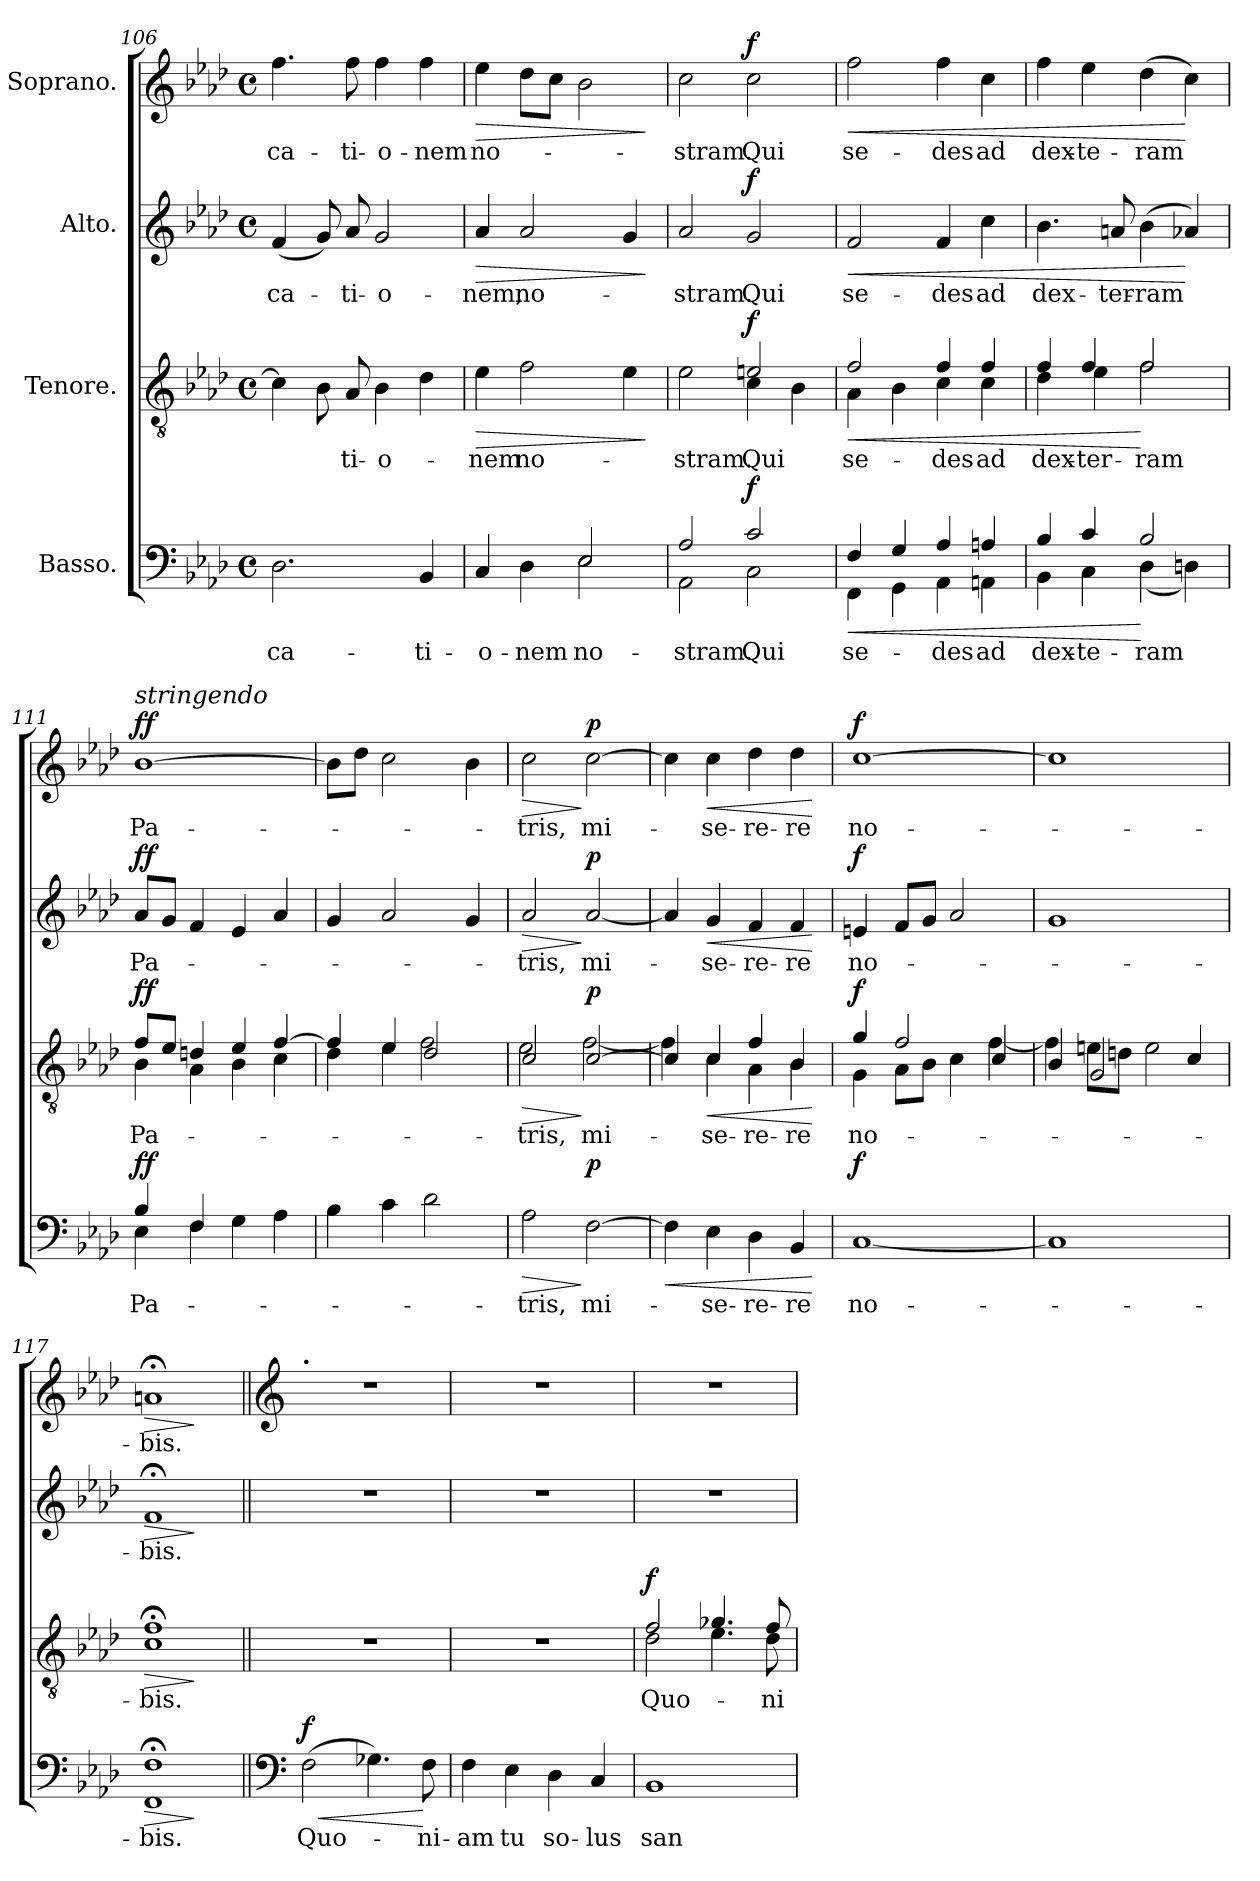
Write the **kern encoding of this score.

**kern	**text	**dynam	**kern	**text	**dynam	**kern	**text	**dynam	**kern	**text	**dynam
*part4	*part4	*part4	*part3	*part3	*part3	*part2	*part2	*part2	*part1	*part1	*part1
*staff4	*staff4	*staff4	*staff3	*staff3	*staff3	*staff2	*staff2	*staff2	*staff1	*staff1	*staff1
*I"Basso.	*	*	*I"Tenore.	*	*	*I"Alto.	*	*	*I"Soprano.	*	*
*clefF4	*	*	*clefGv2	*	*	*clefG2	*	*	*clefG2	*	*
*k[b-e-a-d-]	*	*	*k[b-e-a-d-]	*	*	*k[b-e-a-d-]	*	*	*k[b-e-a-d-]	*	*
*M4/4	*	*	*M4/4	*	*	*M4/4	*	*	*M4/4	*	*
*met(c)	*	*	*met(c)	*	*	*met(c)	*	*	*met(c)	*	*
=106	=106	=106	=106	=106	=106	=106	=106	=106	=106	=106	=106
!	!LO:LY:b	!	!	!	!	!	!LO:LY:b	!	!	!LO:LY:b	!
2.D-\	ca-	.	4c\]	.	.	(4f/	-ca-	.	4.ff\	-ca-	.
.	.	.	8B-\	.	.	8g/)	.	.	.	.	.
!	!	!	!	!LO:LY:b	!	!	!LO:LY:b	!	!	!LO:LY:b	!
.	.	.	8A-/	-ti-	.	8a-/	-ti-	.	8ff\	-ti-	.
!	!	!	!	!LO:LY:b	!	!	!LO:LY:b	!	!	!LO:LY:b	!
.	.	.	4B-\	-o-	.	2g/	-o-	.	4ff\	-o-	.
!	!LO:LY:b	!	!	!	!	!	!	!	!	!LO:LY:b	!
4BB-/	-ti-	.	4d-\	.	.	.	.	.	4ff\	-nem	.
=107	=107	=107	=107	=107	=107	=107	=107	=107	=107	=107	=107
!	!LO:LY:b	!	!	!LO:LY:b	!LO:HP:b	!	!LO:LY:b	!LO:HP:b	!	!LO:LY:b	!LO:HP:b
*^	*	*	*	*	*	*	*	*	*	*	*
4C/	2ryy	-o-	.	4e-\	-nem	>	4a-/	-nem,	>	4ee-\	no-	>
!	!	!LO:LY:b	!	!	!LO:LY:b	!	!	!LO:LY:b	!	!	!	!
4D-\	.	-nem	.	2f\	no-	.	2a-/	no-	.	8dd-\L	.	.
.	.	.	.	.	.	.	.	.	.	8cc\J	.	.
!	!	!LO:LY:b	!	!	!	!	!	!	!	!	!	!
2E-/	2E-\	no-	.	.	.	.	.	.	.	2b-\	.	.
.	.	.	.	4e-\	.	.	4g/	.	.	.	.	.
*v	*v	*	*	*	*	*	*	*	*	*	*	*
.	.	.	.	.	]	.	.	]	.	.	]
=108	=108	=108	=108	=108	=108	=108	=108	=108	=108	=108	=108
!	!LO:LY:b	!	!	!LO:LY:b	!	!	!LO:LY:b	!	!	!LO:LY:b	!
*^	*	*	*^	*	*	*	*	*	*	*	*
2A-/	2AA-\	-stram.	.	2e-\	2ryy	-stram.	.	2a-/	-stram.	.	2cc\	-stram.	.
!	!	!LO:LY:b	!LO:DY:a	!	!	!LO:LY:b	!LO:DY:a	!	!LO:LY:b	!LO:DY:a	!	!LO:LY:b	!LO:DY:a
2c/	2C\	Qui	f	2en/	4c\	Qui	f	2g/	Qui	f	2cc\	Qui	f
.	.	.	.	.	4B-\	.	.	.	.	.	.	.	.
=109	=109	=109	=109	=109	=109	=109	=109	=109	=109	=109	=109	=109	=109
!	!	!LO:LY:b	!LO:HP:b	!	!	!LO:LY:b	!LO:HP:b	!	!LO:LY:b	!LO:HP:b	!	!LO:LY:b	!LO:HP:b
4F/	4FF\	se-	<	2f/	4A-\	se-	<	2f/	se-	<	2ff\	se-	<
4G/	4GG\	.	.	.	4B-\	.	.	.	.	.	.	.	.
!	!	!LO:LY:b	!	!	!	!LO:LY:b	!	!	!LO:LY:b	!	!	!LO:LY:b	!
4A-/	4AA-\	-des	.	4f/	4c\	-des	.	4f/	-des	.	4ff\	-des	.
!	!	!LO:LY:b	!	!	!	!LO:LY:b	!	!	!LO:LY:b	!	!	!LO:LY:b	!
4An/	4AAn\	ad	.	4f/	4c\	ad	.	4cc\	ad	.	4cc\	ad	.
=110	=110	=110	=110	=110	=110	=110	=110	=110	=110	=110	=110	=110	=110
!	!	!LO:LY:b	!	!	!	!LO:LY:b	!	!	!LO:LY:b	!	!	!LO:LY:b	!
4B-/	4BB-\	dex-	.	4f/	4d-\	dex-	.	4.b-\	dex-	.	4ff\	dex-	.
!	!	!LO:LY:b	!	!	!	!LO:LY:b	!	!	!	!	!	!LO:LY:b	!
4c/	4C\	-te-	.	4f/	4e-\	-ter-	.	.	.	.	4ee-\	-te-	.
!	!	!	!	!	!	!	!	!	!LO:LY:b	!	!	!	!
.	.	.	.	.	.	.	.	8an/	-ter-	.	.	.	.
!	!	!LO:LY:b	!	!	!	!LO:LY:b	!	!	!LO:LY:b	!	!	!LO:LY:b	!
2B-/	(4D-\	-ram	[	2f/	2f\	-ram	[	(4b-\	-ram	.	(4dd-\	-ram	.
.	4Dn\)	.	.	.	.	.	.	4a-X/)	.	[	4cc\)	.	[
!!LO:PB:g=z
=111	=111	=111	=111	=111	=111	=111	=111	=111	=111	=111	=111	=111	=111
!	!	!	!	!	!	!	!	!	!	!	!LO:TX:a:i:t=stringendo	!	!
!	!	!LO:LY:b	!LO:DY:a	!	!	!LO:LY:b	!LO:DY:a	!	!LO:LY:b	!LO:DY:a	!	!LO:LY:b	!LO:DY:a
4B-/	4E-\	Pa-	ff	8f/L	4B-\	Pa-	ff	8a-/L	Pa-	ff	[1b-	Pa-	ff
.	.	.	.	8e-/J	.	.	.	8g/J	.	.	.	.	.
4F/	4F\	.	.	4dn/	4A-\	.	.	4f/	.	.	.	.	.
4G\	2ryy	.	.	4e-/	4B-\	.	.	4e-/	.	.	.	.	.
4A-\	.	.	.	[4f/	4c\	.	.	4a-/	.	.	.	.	.
*v	*v	*	*	*	*	*	*	*	*	*	*	*	*
=112	=112	=112	=112	=112	=112	=112	=112	=112	=112	=112	=112	=112
4B-\	.	.	4f/]	4d-\	.	.	4g/	.	.	8b-\L]	.	.
.	.	.	.	.	.	.	.	.	.	8dd-\J	.	.
4c\	.	.	4e-/	4e-\	.	.	2a-/	.	.	2cc\	.	.
2d-\	.	.	2d-/	2f\	.	.	.	.	.	.	.	.
.	.	.	.	.	.	.	4g/	.	.	4b-\	.	.
=113	=113	=113	=113	=113	=113	=113	=113	=113	=113	=113	=113	=113
!	!LO:LY:b	!LO:HP:b	!	!	!LO:LY:b	!LO:HP:b	!	!LO:LY:b	!LO:HP:b	!	!LO:LY:b	!LO:HP:b
2A-\	tris,	>	2c/	2e-\	-tris,	>	2a-/	-tris,	>	2cc\	-tris,	>
!	!LO:LY:b	!LO:DY:n=1:a	!	!	!LO:LY:b	!LO:DY:n=1:a	!	!LO:LY:b	!LO:DY:n=1:a	!	!LO:LY:b	!LO:DY:n=1:a
[2F\	mi-	] p	[2c/	[2f\	mi-	] p	[2a-/	mi-	] p	[2cc\	mi-	] p
=114	=114	=114	=114	=114	=114	=114	=114	=114	=114	=114	=114	=114
!	!	!LO:HP:b	!	!	!	!	!	!	!	!	!	!
4F\]	.	<	4c/]	4f\]	.	.	4a-/]	.	.	4cc\]	.	.
!	!LO:LY:b	!	!	!	!LO:LY:b	!LO:HP:b	!	!LO:LY:b	!LO:HP:b	!	!LO:LY:b	!LO:HP:b
4E-\	-se-	.	4c/	4c\	-se-	<	4g/	-se-	<	4cc\	-se-	<
!	!LO:LY:b	!	!	!	!LO:LY:b	!	!	!LO:LY:b	!	!	!LO:LY:b	!
4D-\	-re-	.	4f/	4A-\	-re-	.	4f/	-re-	.	4dd-\	-re-	.
!	!LO:LY:b	!	!	!	!LO:LY:b	!	!	!LO:LY:b	!	!	!LO:LY:b	!
4BB-/	-re	.	4B-/	4B-\	-re	.	4f/	-re	.	4dd-\	-re	.
*	*	*	*v	*v	*	*	*	*	*	*	*	*
.	.	[	.	.	[	.	.	[	.	.	[
=115	=115	=115	=115	=115	=115	=115	=115	=115	=115	=115	=115
!	!LO:LY:b	!LO:DY:a	!	!LO:LY:b	!LO:DY:a	!	!LO:LY:b	!LO:DY:a	!	!LO:LY:b	!LO:DY:a
*	*	*	*^	*	*	*	*	*	*	*	*
[1C	no-	f	4g/	4G\	no-	f	4en/	no-	f	[1cc	no-	f
.	.	.	2f/	8A-\L	.	.	8f/L	.	.	.	.	.
.	.	.	.	8B-\J	.	.	8g/J	.	.	.	.	.
.	.	.	.	4c\	.	.	2a-/	.	.	.	.	.
.	.	.	4c/	[4f\	.	.	.	.	.	.	.	.
=116	=116	=116	=116	=116	=116	=116	=116	=116	=116	=116	=116	=116
1C]	.	.	4B-/	4f\]	.	.	1g	.	.	1cc]	.	.
.	.	.	2G/	8en\L	.	.	.	.	.	.	.	.
.	.	.	.	8dn\J	.	.	.	.	.	.	.	.
.	.	.	.	2e\	.	.	.	.	.	.	.	.
.	.	.	4c/	.	.	.	.	.	.	.	.	.
*	*	*	*v	*v	*	*	*	*	*	*	*	*
=117	=117	=117	=117	=117	=117	=117	=117	=117	=117	=117	=117
!	!LO:LY:b	!LO:HP:b	!	!LO:LY:b	!LO:HP:b	!	!LO:LY:b	!LO:HP:b	!	!LO:LY:b	!LO:HP:b
*^	*	*	*	*	*	*	*	*	*	*	*
1F;<	1FF	-bis.	>	1c;< 1f;<	-bis.	>	1f;<	-bis.	>	1an;<	-bis.	>
*v	*v	*	*	*	*	*	*	*	*	*	*	*
.	.	]	.	.	]	.	.	]	.	.	]
!!LO:LB:g=z
=118||	=118||	=118||	=118||	=118||	=118||	=118||	=118||	=118||	=118||	=118||	=118||
*clefF4	*	*	*	*	*	*	*	*	*clefG2	*	*
*	*	*	*	*	*	*	*	*	*MM102	*	*
!	!	!	!	!	!	!	!	!	!LO:TX:a:B:t=.	!	!
!	!LO:LY:b	!LO:HP:b	!	!	!	!	!	!	!	!	!
!	!	!LO:DY:n=1:a	!	!	!	!	!	!	!	!	!
(2F\	Quo-	< f	1r	.	.	1r	.	.	1r	.	.
4.G-X\)	.	.	.	.	.	.	.	.	.	.	.
!	!LO:LY:b	!	!	!	!	!	!	!	!	!	!
8F\	-ni-	[	.	.	.	.	.	.	.	.	.
=119	=119	=119	=119	=119	=119	=119	=119	=119	=119	=119	=119
!	!LO:LY:b	!	!	!	!	!	!	!	!	!	!
4F\	-am	.	1r	.	.	1r	.	.	1r	.	.
!	!LO:LY:b	!	!	!	!	!	!	!	!	!	!
4E-\	tu	.	.	.	.	.	.	.	.	.	.
!	!LO:LY:b	!	!	!	!	!	!	!	!	!	!
4D-\	so-	.	.	.	.	.	.	.	.	.	.
!	!LO:LY:b	!	!	!	!	!	!	!	!	!	!
4C/	-lus	.	.	.	.	.	.	.	.	.	.
=120	=120	=120	=120	=120	=120	=120	=120	=120	=120	=120	=120
!	!LO:LY:b	!	!	!LO:LY:b	!LO:DY:a	!	!	!	!	!	!
*	*	*	*^	*	*	*	*	*	*	*	*
1BB-	san-	.	2f/	2d-\	Quo-	f	1r	.	.	1r	.	.
.	.	.	4.g-X/	4.e-\	.	.	.	.	.	.	.	.
!	!	!	!	!	!LO:LY:b	!	!	!	!	!	!	!
.	.	.	8f/	8d-\	-ni-	.	.	.	.	.	.	.
*	*	*	*v	*v	*	*	*	*	*	*	*	*
=	=	=	=	=	=	=	=	=	=	=	=
*-	*-	*-	*-	*-	*-	*-	*-	*-	*-	*-	*-
